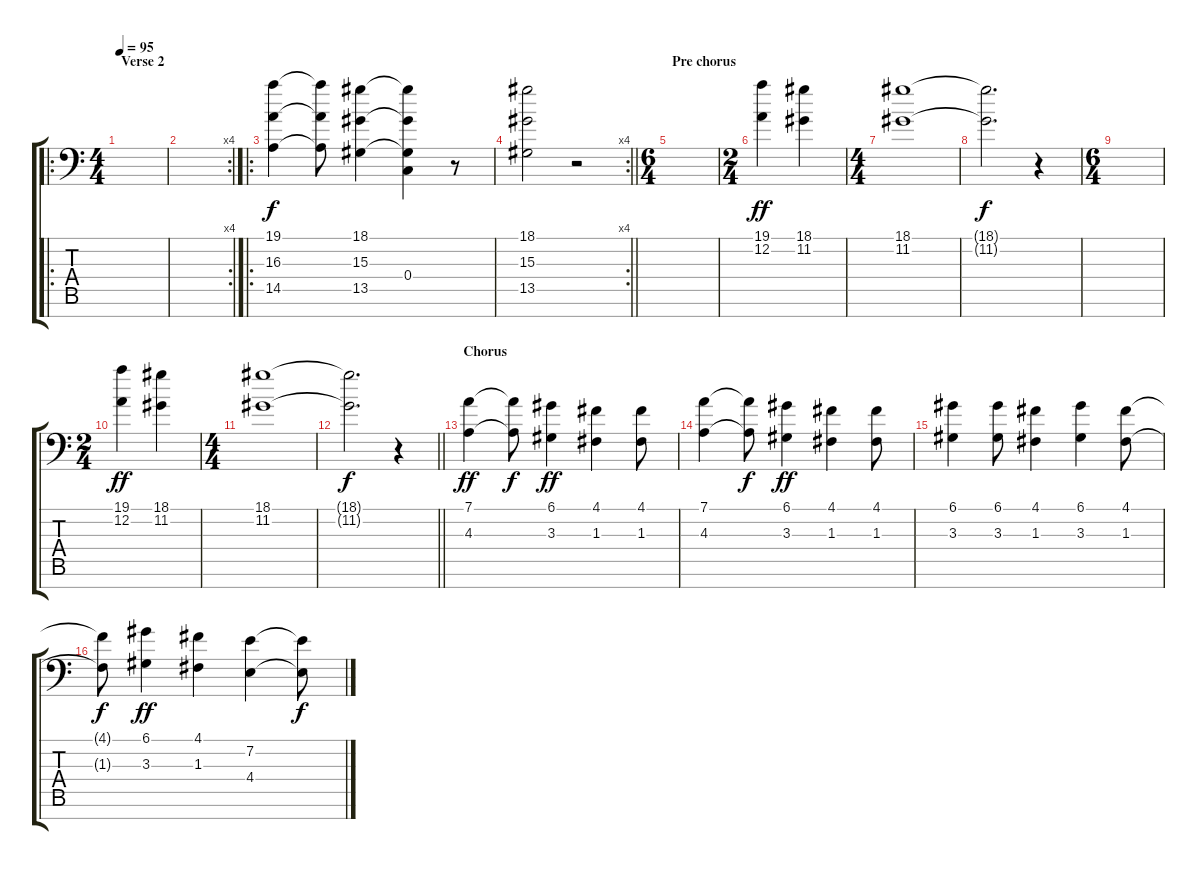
\track "" {instrument stringensemble1}
\staff {score tabs}
\tuning (D4 A3 F3 C3 G2 D2 A1) {hide}
\ro
\ts (4 4)
\section ("" "Verse 2")
\tempo 95
\clef f4
\ks c
|
\rc 4
|
\ro
(19.1 16.3 14.5).4{volume 9 instrument stringensemble2} (19.1{t} 16.3{t} 14.5{t}).8 (18.1 15.3 13.5).4 (18.1{t} 15.3{t} 0.4 13.5{t}).4 r.8 |
\rc 4
\barLineRight lightlight
(18.1 15.3 13.5).2 r.2 |
\ts (6 4)
\section ("" "Pre chorus")
|
\ts (2 4)
(19.1 12.2).4{dy ff} (18.1 11.2).4 |
\ts (4 4)
(18.1 11.2).1 |
(18.1{t} 11.2{t}).2{d dy f} r.4 |
\ts (6 4)
|
\ts (2 4)
(19.1 12.2).4{dy ff} (18.1 11.2).4 |
\ts (4 4)
(18.1 11.2).1 |
\barLineRight lightlight
(18.1{t} 11.2{t}).2{d dy f} r.4 |
\section ("" "Chorus")
(7.1 4.3).4{dy ff volume 16 instrument fx1rain} (7.1{t} 4.3{t}).8{dy f} (6.1 3.3).4{dy ff} (4.1 1.3).4 (4.1 1.3).8 |
(7.1 4.3).4 (7.1{t} 4.3{t}).8{dy f} (6.1 3.3).4{dy ff} (4.1 1.3).4 (4.1 1.3).8 |
(6.1 3.3).4 (6.1 3.3).8 (4.1 1.3).4 (6.1 3.3).4 (4.1 1.3).8 |
(4.1{t} 1.3{t}).8{dy f} (6.1 3.3).4{dy ff} (4.1 1.3).4 (7.2 4.4).4 (7.2{t} 4.4{t}).8{dy f}
